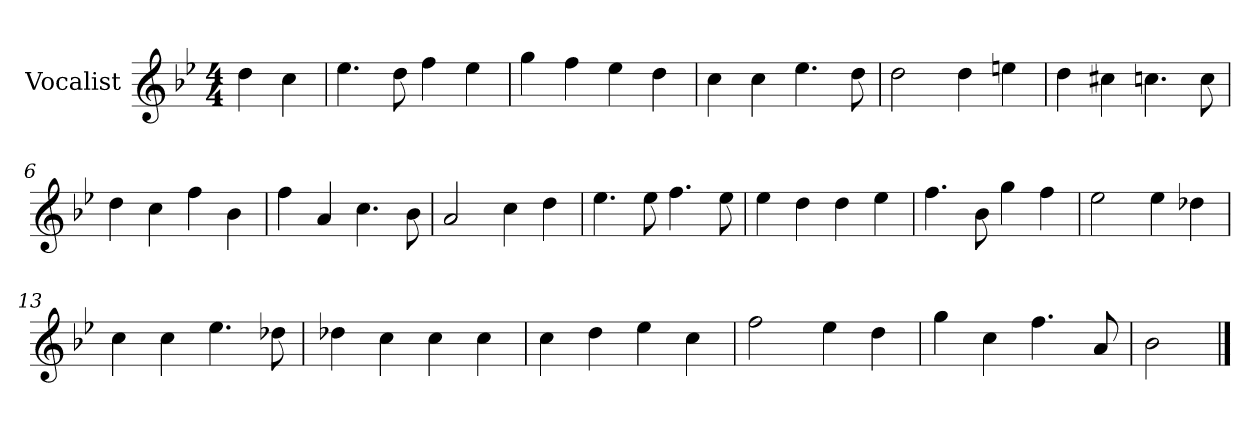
**kern
*part1
*staff1
*I"Vocalist
*k[b-e-]
*B-:
*M4/4
=
4dd
4cc
=1
4.ee-
8dd
4ff
4ee-
=2
4gg
4ff
4ee-
4dd
=3
4cc
4cc
4.ee-
8dd
=4
2dd
4dd
4een
=5
4dd
4cc#X
4.ccn
8cc
=6
4dd
4cc
4ff
4b-
=7
4ff
4a
4.cc
8b-
=8
2a
4cc
4dd
=9
4.ee-
8ee-
4.ff
8ee-
=10
4ee-
4dd
4dd
4ee-
=11
4.ff
8b-
4gg
4ff
=12
2ee-
4ee-
4dd-X
=13
4cc
4cc
4.ee-
8dd-X
=14
4dd-X
4cc
4cc
4cc
=15
4cc
4dd
4ee-
4cc
=16
2ff
4ee-
4dd
=17
4gg
4cc
4.ff
8a
=18
2b-
==
*-
